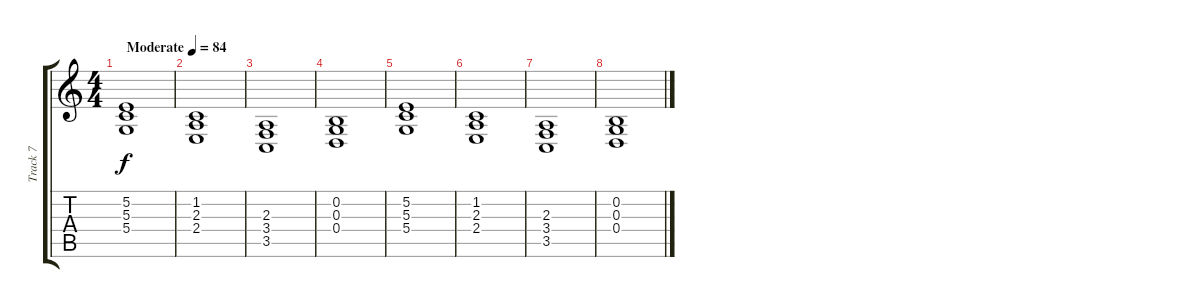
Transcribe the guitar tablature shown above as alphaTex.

\track ("Track 7" "Track 7") {instrument stringensemble1}
\staff {score tabs}
\tuning (E4 B3 G3 D3 A2 E2) {hide}
\ts (4 4)
\tempo (84 "Moderate")
\clef g2
\ks c
(5.2 5.3 5.4).1{dy f instrument stringensemble1} |
(1.2 2.3 2.4).1 |
(2.3 3.4 3.5).1 |
(0.2 0.3 0.4).1 |
(5.2 5.3 5.4).1 |
(1.2 2.3 2.4).1 |
(2.3 3.4 3.5).1 |
(0.2 0.3 0.4).1
